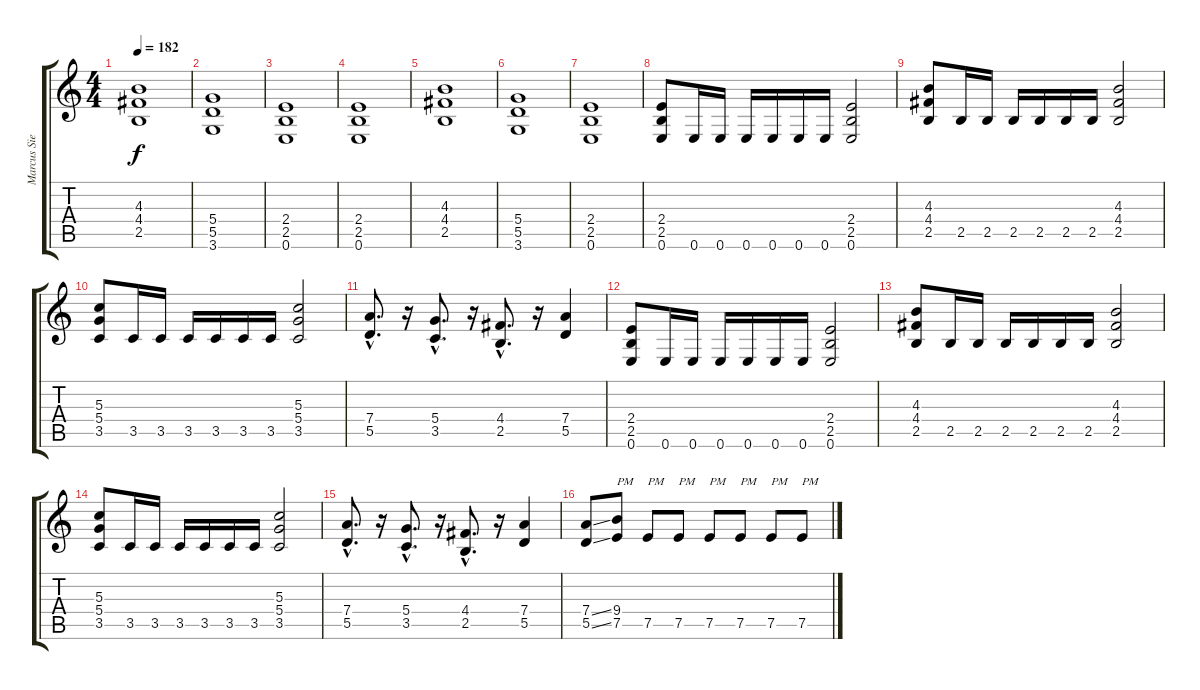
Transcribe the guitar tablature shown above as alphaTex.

\track ("Marcus Siepen" "Marcus Sie") {instrument overdrivenguitar}
\staff {score tabs}
\tuning (E4 B3 G3 D3 A2 E2) {hide}
\ts (4 4)
\tempo 182
\clef g2
\ks c
(4.3 4.4 2.5).1{dy f} |
(5.4 5.5 3.6).1 |
(2.4 2.5 0.6).1 |
(2.4 2.5 0.6).1 |
(4.3 4.4 2.5).1 |
(5.4 5.5 3.6).1 |
(2.4 2.5 0.6).1 |
(2.4 2.5 0.6).8 0.6.16 0.6.16 0.6.16 0.6.16 0.6.16 0.6.16 (2.4 2.5 0.6).2 |
(4.3 4.4 2.5).8 2.5.16 2.5.16 2.5.16 2.5.16 2.5.16 2.5.16 (4.3 4.4 2.5).2 |
(5.3 5.4 3.5).8 3.5.16 3.5.16 3.5.16 3.5.16 3.5.16 3.5.16 (5.3 5.4 3.5).2 |
(7.4{hac} 5.5{hac}).8{d} r.16 (5.4{hac} 3.5{hac}).8{d} r.16 (4.4{hac} 2.5{hac}).8{d} r.16 (7.4 5.5).4 |
(2.4 2.5 0.6).8 0.6.16 0.6.16 0.6.16 0.6.16 0.6.16 0.6.16 (2.4 2.5 0.6).2 |
(4.3 4.4 2.5).8 2.5.16 2.5.16 2.5.16 2.5.16 2.5.16 2.5.16 (4.3 4.4 2.5).2 |
(5.3 5.4 3.5).8 3.5.16 3.5.16 3.5.16 3.5.16 3.5.16 3.5.16 (5.3 5.4 3.5).2 |
(7.4{hac} 5.5{hac}).8{d} r.16 (5.4{hac} 3.5{hac}).8{d} r.16 (4.4{hac} 2.5{hac}).8{d} r.16 (7.4 5.5).4 |
(7.4{ss} 5.5{ss}).8 (9.4 7.5).8{txt "PM"} 7.5.8{txt "PM"} 7.5.8{txt "PM"} 7.5.8{txt "PM"} 7.5.8{txt "PM"} 7.5.8{txt "PM"} 7.5.8{txt "PM"}
